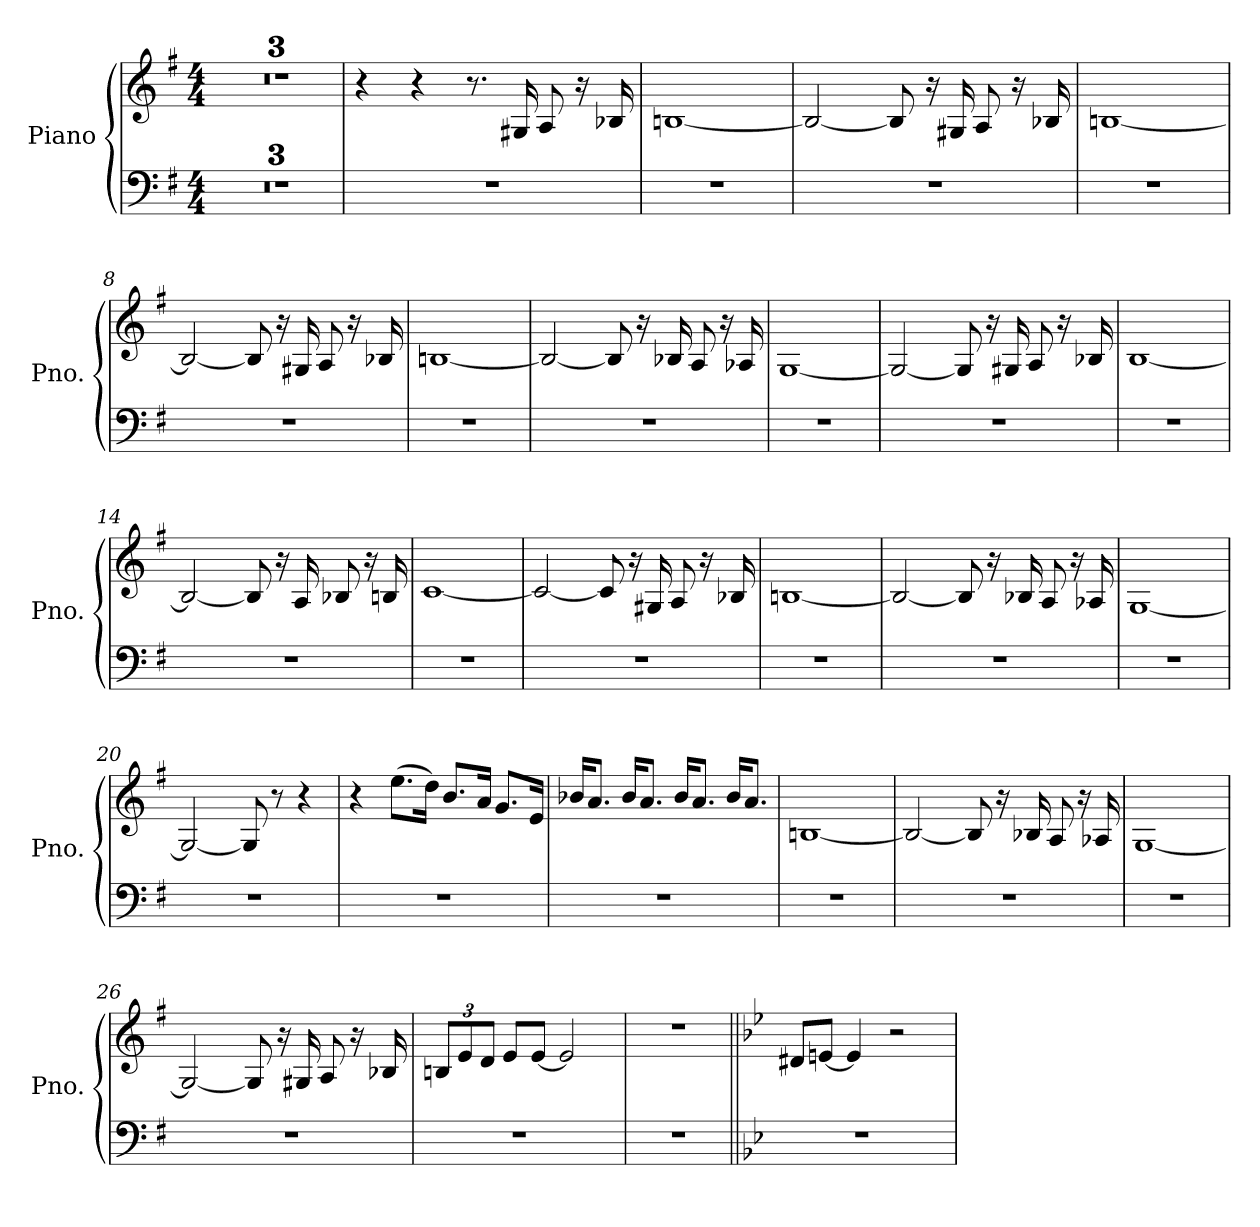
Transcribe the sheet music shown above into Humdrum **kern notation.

**kern	**kern
*part1	*part1
*staff2	*staff1
*I"Piano	*
*I'Pno.	*
*clefF4	*clefG2
*k[f#]	*k[f#]
*M4/4	*M4/4
=1	=1
1r	1r
=2	=2
1r	1r
=3	=3
1r	1r
=4	=4
1r	4r
.	4r
.	8.r
.	16G#X/
.	8A/
.	16r
.	16B-X/
=5	=5
1r	[1Bn
=6	=6
1r	2B/_
.	8B/]
.	16r
.	16G#X/
.	8A/
.	16r
.	16B-X/
=7	=7
1r	[1Bn
!!LO:LB:g=z
=8	=8
1r	2B/_
.	8B/]
.	16r
.	16G#X/
.	8A/
.	16r
.	16B-X/
=9	=9
1r	[1Bn
=10	=10
1r	2B/_
.	8B/]
.	16r
.	16B-X/
.	8A/
.	16r
.	16A-X/
=11	=11
1r	[1G
=12	=12
1r	2G/_
.	8G/]
.	16r
.	16G#X/
.	8A/
.	16r
.	16B-X/
!!LO:LB:g=z
=13	=13
1r	[1B
=14	=14
1r	2B/_
.	8B/]
.	16r
.	16A/
.	8B-X/
.	16r
.	16Bn/
=15	=15
1r	[1c
=16	=16
1r	2c/_
.	8c/]
.	16r
.	16G#X/
.	8A/
.	16r
.	16B-X/
=17	=17
1r	[1Bn
!!LO:LB:g=z
=18	=18
1r	2B/_
.	8B/]
.	16r
.	16B-X/
.	8A/
.	16r
.	16A-X/
=19	=19
1r	[1G
=20	=20
1r	2G/_
.	8G/]
.	8r
.	4r
=21	=21
1r	4r
.	(8.ee\L
.	16dd\Jk)
.	8.b/L
.	16a/Jk
.	8.g/L
.	16e/Jk
=22	=22
1r	16b-X/KL
.	8.a/J
.	16b-/KL
.	8.a/J
.	16b-/KL
.	8.a/J
.	16b-/KL
.	8.a/J
=23	=23
1r	[1Bn
!!LO:LB:g=z
=24	=24
1r	2B/_
.	8B/]
.	16r
.	16B-X/
.	8A/
.	16r
.	16A-X/
=25	=25
1r	[1G
=26	=26
1r	2G/_
.	8G/]
.	16r
.	16G#X/
.	8A/
.	16r
.	16B-X/
=27	=27
*	*Xbrackettup
1r	12Bn/L
.	12e/
.	12d/J
.	8e/L
.	[8e/J
.	2e/]
=28	=28
1r	1r
!!LO:PB:g=z
=29||	=29||
*k[b-e-]	*k[b-e-]
1r	8d#X/L
.	[8en/J
.	4e/]
.	2r
=	=
*-	*-
